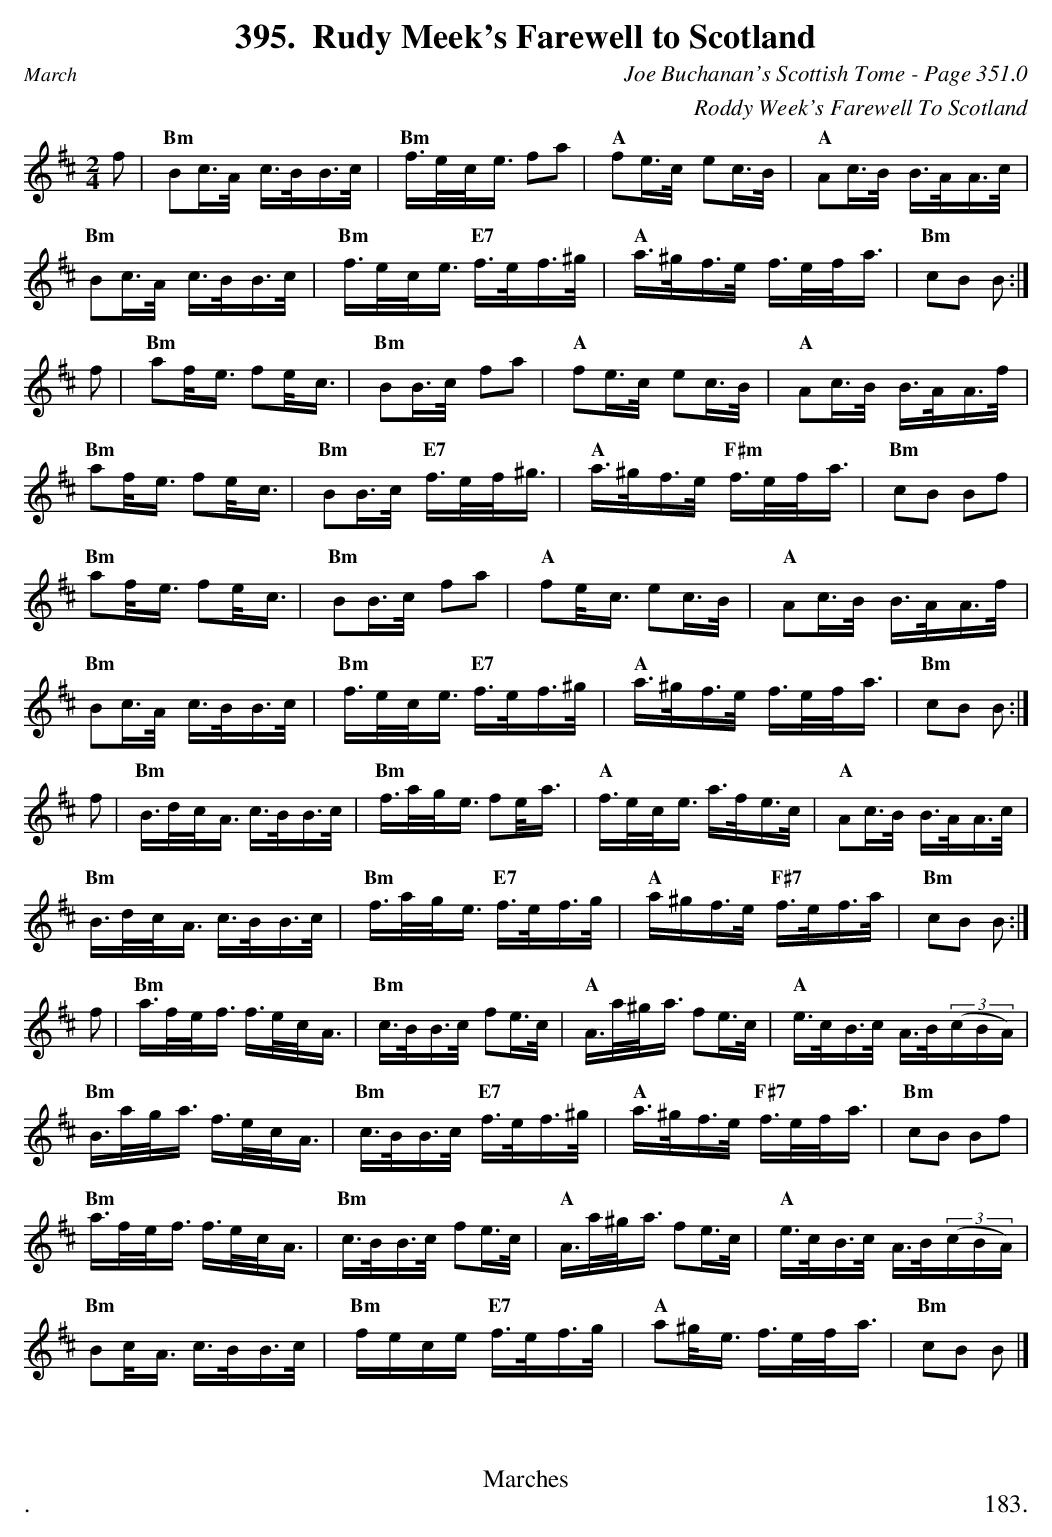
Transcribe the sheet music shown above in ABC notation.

X:1
T:Rudy Meek's Farewell to Scotland
C:Joe Buchanan's Scottish Tome - Page 351.0
C:Roddy Week's Farewell To Scotland
L:1/16
M:2/4
K:D
f2|"Bm"B2c>A c>BB>c | "Bm"f>ec<e f2a2 | "A"f2e>c e2c>B | "A"A2c>B B>AA>c |
"Bm"B2c>A c>BB>c | "Bm"f>ec<e "E7"f>ef>^g | "A"a>^gf>e f>ef<a | "Bm"c2B2 B2 :|
f2|"Bm"a2f<e f2e<c | "Bm"B2B>c f2a2 | "A"f2e>c e2c>B | "A"A2c>B B>AA>f |
"Bm"a2f<e f2e<c | "Bm"B2B>c "E7"f>ef<^g | "A"a>^gf>e "F#m"f>ef<a | "Bm"c2B2 B2f2 |
"Bm"a2f<e f2e<c | "Bm"B2B>c f2a2 | "A"f2e<c e2c>B | "A"A2c>B B>AA>f |
"Bm"B2c>A c>BB>c | "Bm"f>ec<e "E7"f>ef>^g | "A"a>^gf>e f>ef<a | "Bm"c2B2 B2 :|
f2|"Bm"B>dc<A c>BB>c | "Bm"f>ag<e f2e<a | "A"f>ec<e a>fe>c | "A"A2c>B B>AA>c |
"Bm"B>dc<A c>BB>c | "Bm"f>ag<e "E7"f>ef>g | "A"a^gf>e "F#7"f>ef>a | "Bm"c2B2 B2 :|
f2|"Bm"a>fe<f f>ec<A | "Bm"c>BB>c f2e>c | "A"A>a^g<a f2e>c | "A"e>cB>c A>B((3cBA) |
"Bm"B>ag<a f>ec<A | "Bm"c>BB>c "E7"f>ef>^g | "A"a>^gf>e "F#7"f>ef<a | "Bm"c2B2 B2f2 |
"Bm"a>fe<f f>ec<A | "Bm"c>BB>c f2e>c | "A"A>a^g<a f2e>c | "A"e>cB>c A>B((3cBA) |
"Bm"B2c<A c>BB>c | "Bm"fece "E7"f>ef>g | "A"a2^g<e f>ef<a | "Bm"c2B2 B2 |]
